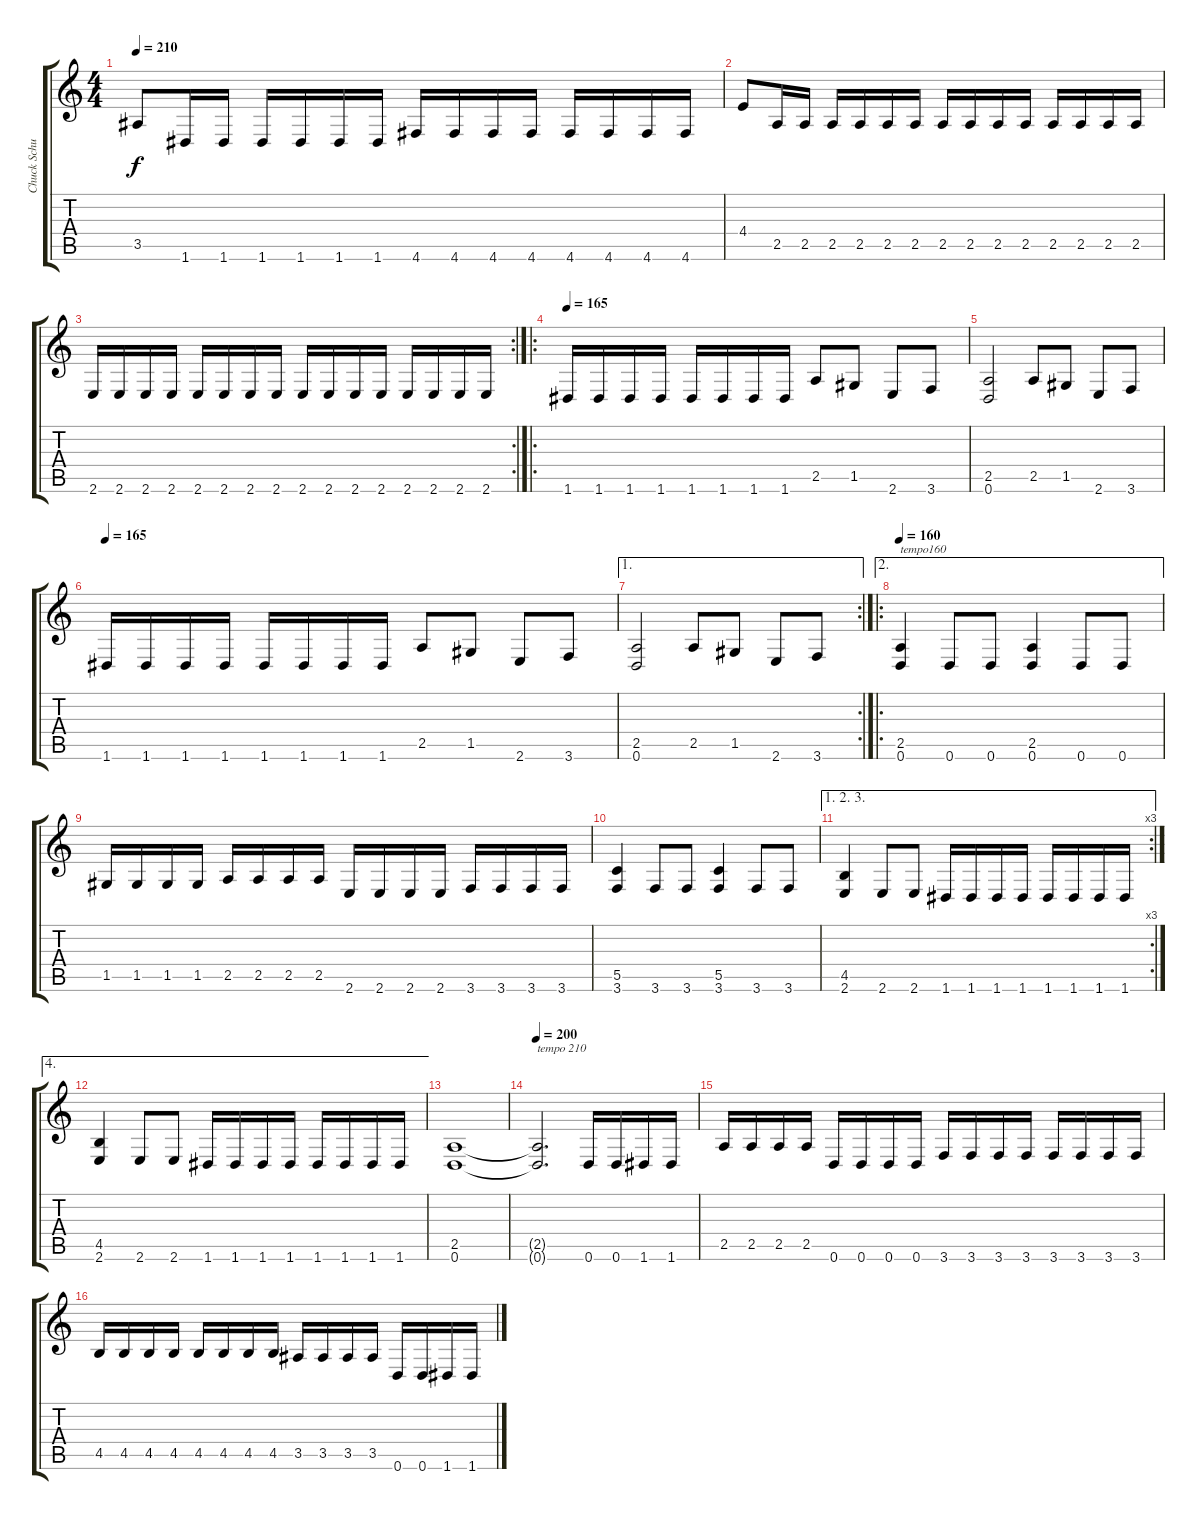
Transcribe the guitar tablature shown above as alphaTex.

\track ("Chuck Schuldiner" "Chuck Schu") {instrument distortionguitar}
\staff {score tabs}
\tuning (D4 A3 F3 C3 G2 D2) {hide}
\ts (4 4)
\tempo 210
\clef g2
\ks c
3.5.8{dy f} 1.6.16 1.6.16 1.6.16 1.6.16 1.6.16 1.6.16 4.6.16 4.6.16 4.6.16 4.6.16 4.6.16 4.6.16 4.6.16 4.6.16 |
4.4.8 2.5.16 2.5.16 2.5.16 2.5.16 2.5.16 2.5.16 2.5.16 2.5.16 2.5.16 2.5.16 2.5.16 2.5.16 2.5.16 2.5.16 |
\rc 2
2.6.16 2.6.16 2.6.16 2.6.16 2.6.16 2.6.16 2.6.16 2.6.16 2.6.16 2.6.16 2.6.16 2.6.16 2.6.16 2.6.16 2.6.16 2.6.16 |
\ro
\tempo 165
1.6.16 1.6.16 1.6.16 1.6.16 1.6.16 1.6.16 1.6.16 1.6.16 2.5.8 1.5.8 2.6.8 3.6.8 |
(2.5 0.6).2 2.5.8 1.5.8 2.6.8 3.6.8 |
\tempo 165
1.6.16 1.6.16 1.6.16 1.6.16 1.6.16 1.6.16 1.6.16 1.6.16 2.5.8 1.5.8 2.6.8 3.6.8 |
\ae 1
\rc 2
(2.5 0.6).2 2.5.8 1.5.8 2.6.8 3.6.8 |
\ae 2
\ro
\tempo 160
(2.5 0.6).4{txt "tempo160"} 0.6.8 0.6.8 (2.5 0.6).4 0.6.8 0.6.8 |
1.5.16 1.5.16 1.5.16 1.5.16 2.5.16 2.5.16 2.5.16 2.5.16 2.6.16 2.6.16 2.6.16 2.6.16 3.6.16 3.6.16 3.6.16 3.6.16 |
(5.5 3.6).4 3.6.8 3.6.8 (5.5 3.6).4 3.6.8 3.6.8 |
\ae (1 2 3)
\rc 3
(4.5 2.6).4 2.6.8 2.6.8 1.6.16 1.6.16 1.6.16 1.6.16 1.6.16 1.6.16 1.6.16 1.6.16 |
\ae 4
(4.5 2.6).4 2.6.8 2.6.8 1.6.16 1.6.16 1.6.16 1.6.16 1.6.16 1.6.16 1.6.16 1.6.16 |
(2.5 0.6).1 |
\tempo 200
(2.5{t} 0.6{t}).2{d txt "tempo 210"} 0.6.16 0.6.16 1.6.16 1.6.16 |
2.5.16 2.5.16 2.5.16 2.5.16 0.6.16 0.6.16 0.6.16 0.6.16 3.6.16 3.6.16 3.6.16 3.6.16 3.6.16 3.6.16 3.6.16 3.6.16 |
4.5.16 4.5.16 4.5.16 4.5.16 4.5.16 4.5.16 4.5.16 4.5.16 3.5.16 3.5.16 3.5.16 3.5.16 0.6.16 0.6.16 1.6.16 1.6.16
